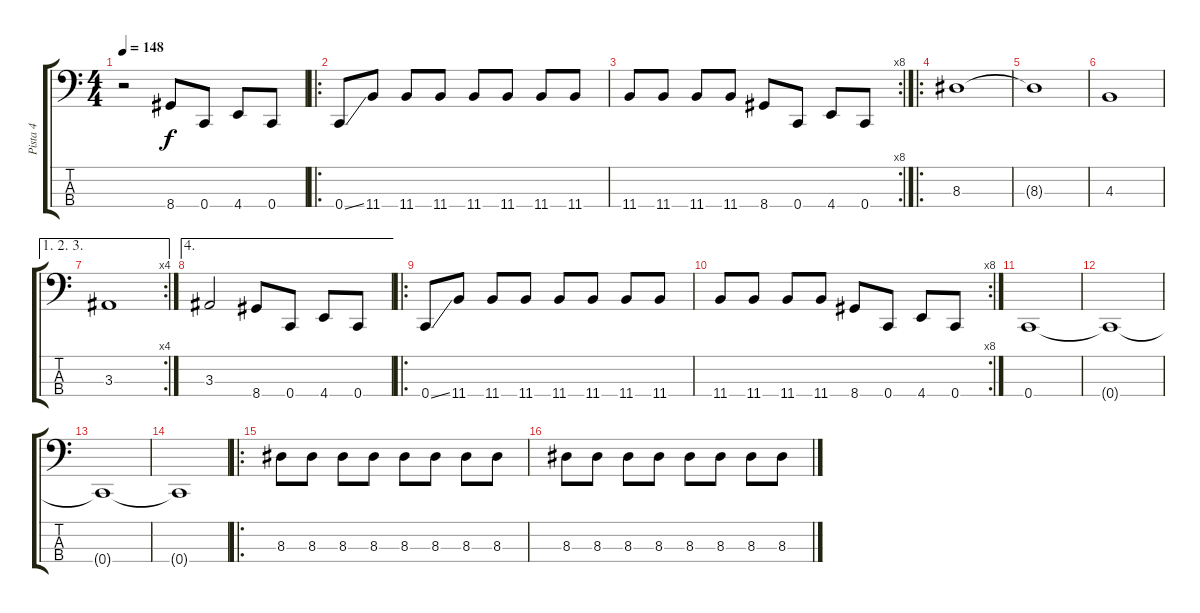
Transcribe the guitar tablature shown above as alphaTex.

\track ("Pista 4" "Pista 4") {instrument electricbassfinger}
\staff {score tabs}
\tuning (F2 C2 G1 C1) {hide}
\ts (4 4)
\tempo 148
\clef f4
\ks c
r.2{dy f} 8.4.8 0.4.8 4.4.8 0.4.8 |
\ro
0.4{ss}.8 11.4.8 11.4.8 11.4.8 11.4.8 11.4.8 11.4.8 11.4.8 |
\rc 8
11.4.8 11.4.8 11.4.8 11.4.8 8.4.8 0.4.8 4.4.8 0.4.8 |
\ro
8.3.1 |
8.3{t}.1 |
4.3.1 |
\ae (1 2 3)
\rc 4
3.3.1 |
\ae 4
3.3.2 8.4.8 0.4.8 4.4.8 0.4.8 |
\ro
0.4{ss}.8 11.4.8 11.4.8 11.4.8 11.4.8 11.4.8 11.4.8 11.4.8 |
\rc 8
11.4.8 11.4.8 11.4.8 11.4.8 8.4.8 0.4.8 4.4.8 0.4.8 |
0.4.1 |
0.4{t}.1 |
0.4{t}.1 |
0.4{t}.1 |
\ro
8.3.8 8.3.8 8.3.8 8.3.8 8.3.8 8.3.8 8.3.8 8.3.8 |
8.3.8 8.3.8 8.3.8 8.3.8 8.3.8 8.3.8 8.3.8 8.3.8
